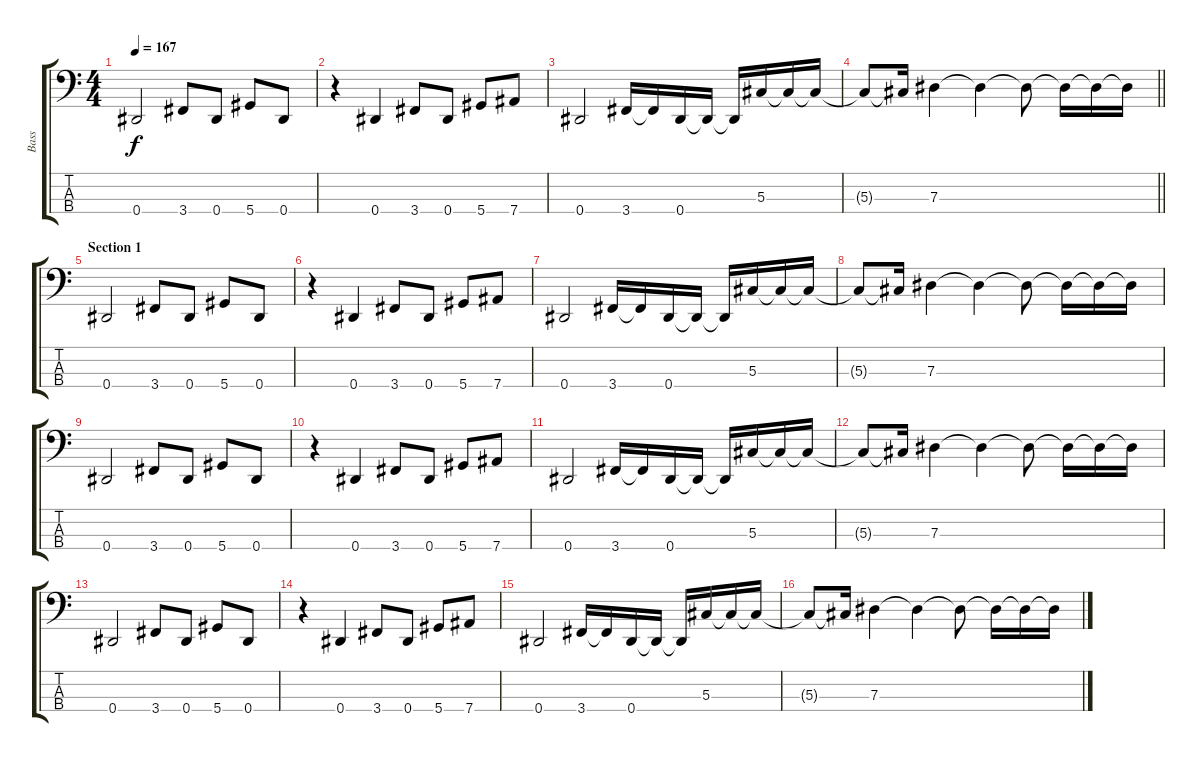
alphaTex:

\track ("Bass" "Bass") {instrument electricbasspick}
\staff {score tabs}
\tuning (Gb2 Db2 Ab1 Eb1) {hide}
\ts (4 4)
\tempo 167
\clef f4
\ks c
0.4.2{dy f instrument electricbasspick} 3.4.8 0.4.8 5.4.8 0.4.8 |
r.4 0.4.4 3.4.8 0.4.8 5.4.8 7.4.8 |
0.4.2 3.4.16 3.4{t}.16 0.4.16 0.4{t}.16 0.4{t}.16 5.3.16 5.3{t}.16 5.3{t}.16 |
\barLineRight lightlight
5.3{t}.8 5.3{t}.16 7.3.4 7.3{t}.4 7.3{t}.8 7.3{t}.16 7.3{t}.16 7.3{t}.16 |
\section ("" "Section 1")
0.4.2 3.4.8 0.4.8 5.4.8 0.4.8 |
r.4 0.4.4 3.4.8 0.4.8 5.4.8 7.4.8 |
0.4.2 3.4.16 3.4{t}.16 0.4.16 0.4{t}.16 0.4{t}.16 5.3.16 5.3{t}.16 5.3{t}.16 |
5.3{t}.8 5.3{t}.16 7.3.4 7.3{t}.4 7.3{t}.8 7.3{t}.16 7.3{t}.16 7.3{t}.16 |
0.4.2 3.4.8 0.4.8 5.4.8 0.4.8 |
r.4 0.4.4 3.4.8 0.4.8 5.4.8 7.4.8 |
0.4.2 3.4.16 3.4{t}.16 0.4.16 0.4{t}.16 0.4{t}.16 5.3.16 5.3{t}.16 5.3{t}.16 |
5.3{t}.8 5.3{t}.16 7.3.4 7.3{t}.4 7.3{t}.8 7.3{t}.16 7.3{t}.16 7.3{t}.16 |
0.4.2 3.4.8 0.4.8 5.4.8 0.4.8 |
r.4 0.4.4 3.4.8 0.4.8 5.4.8 7.4.8 |
0.4.2 3.4.16 3.4{t}.16 0.4.16 0.4{t}.16 0.4{t}.16 5.3.16 5.3{t}.16 5.3{t}.16 |
5.3{t}.8 5.3{t}.16 7.3.4 7.3{t}.4 7.3{t}.8 7.3{t}.16 7.3{t}.16 7.3{t}.16
